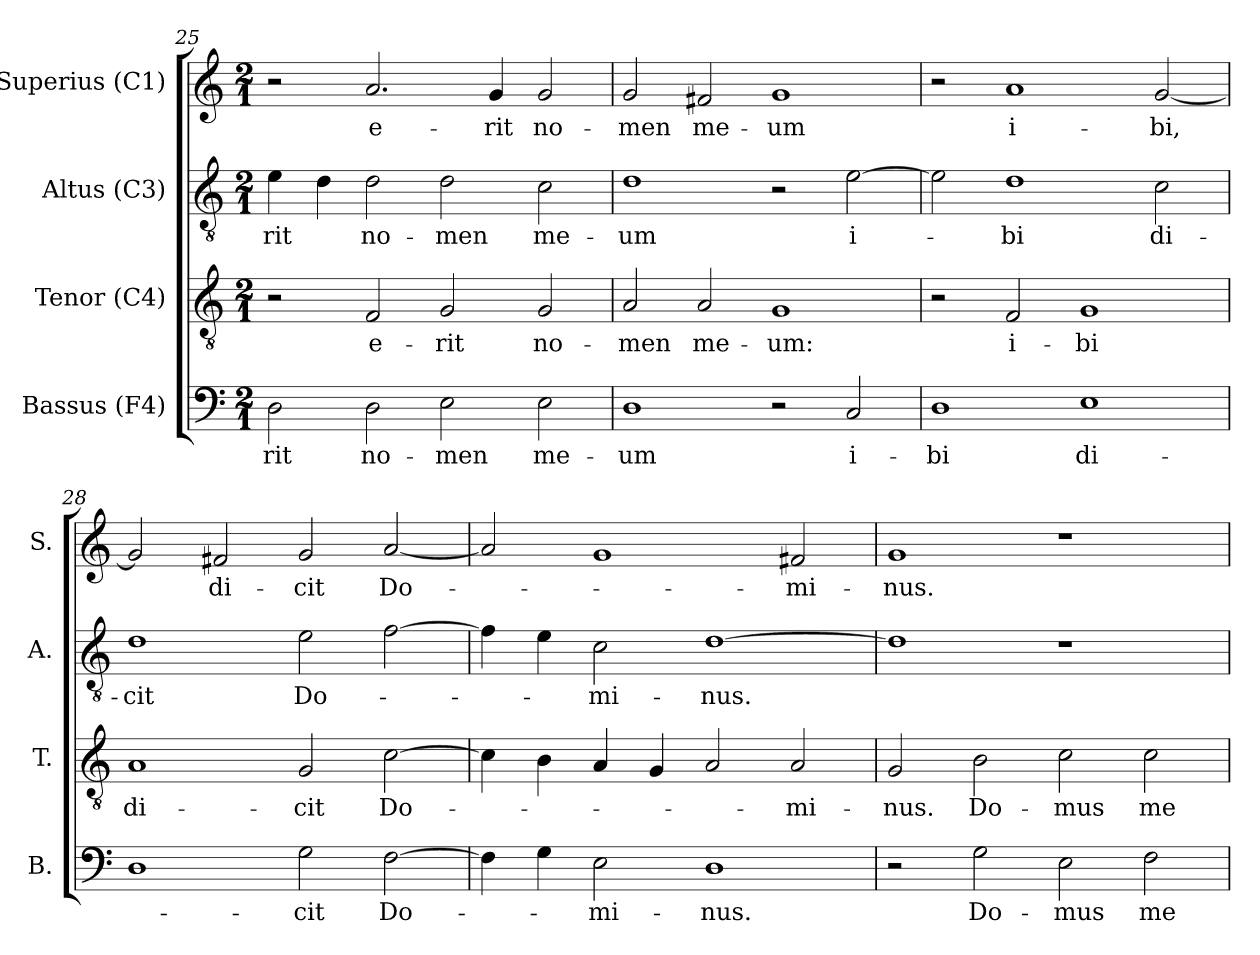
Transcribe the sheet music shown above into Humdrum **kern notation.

**kern	**text	**kern	**text	**kern	**text	**kern	**text
*part4	*part4	*part3	*part3	*part2	*part2	*part1	*part1
*staff4	*staff4	*staff3	*staff3	*staff2	*staff2	*staff1	*staff1
*I"Bassus (F4)	*	*I"Tenor (C4)	*	*I"Altus (C3)	*	*I"Superius (C1)	*
*I'B.	*	*I'T.	*	*I'A.	*	*I'S.	*
!!LO:LB:g=z
*clefF4	*	*clefGv2	*	*clefGv2	*	*clefG2	*
*	*	*ITrd7c12	*	*ITrd7c12	*	*	*
*k[]	*	*k[]	*	*k[]	*	*k[]	*
*C:	*	*C:	*	*C:	*	*C:	*
*M2/1	*	*M2/1	*	*M2/1	*	*M2/1	*
=25	=25	=25	=25	=25	=25	=25	=25
!	!LO:LY:b:color=#000000	!	!	!	!	!	!
!	!	!	!	!	!LO:LY:b:color=#000000	!	!
2Di\	-rit	2r	.	4Ei\	-rit	2r	.
.	.	.	.	4Di\	.	.	.
!	!LO:LY:b:color=#000000	!	!	!	!	!	!
!	!	!	!LO:LY:b:color=#000000	!	!	!	!
!	!	!	!	!	!LO:LY:b:color=#000000	!	!
!	!	!	!	!	!	!	!LO:LY:b:color=#000000
2Di\	no-	2FFi/	e-	2Di\	no-	2.ai/	e-
!	!LO:LY:b:color=#000000	!	!	!	!	!	!
!	!	!	!LO:LY:b:color=#000000	!	!	!	!
!	!	!	!	!	!LO:LY:b:color=#000000	!	!
2Ei\	-men	2GGi/	-rit	2Di\	-men	.	.
!	!	!	!	!	!	!	!LO:LY:b:color=#000000
.	.	.	.	.	.	4gi/	-rit
!	!LO:LY:b:color=#000000	!	!	!	!	!	!
!	!	!	!LO:LY:b:color=#000000	!	!	!	!
!	!	!	!	!	!LO:LY:b:color=#000000	!	!
!	!	!	!	!	!	!	!LO:LY:b:color=#000000
2Ei\	me-	2GGi/	no-	2Ci\	me-	2gi/	no-
=26	=26	=26	=26	=26	=26	=26	=26
!	!LO:LY:b:color=#000000	!	!	!	!	!	!
!	!	!	!LO:LY:b:color=#000000	!	!	!	!
!	!	!	!	!	!LO:LY:b:color=#000000	!	!
!	!	!	!	!	!	!	!LO:LY:b:color=#000000
1Di	-um	2AAi/	-men	1Di	-um	2gi/	-men
!	!	!	!LO:LY:b:color=#000000	!	!	!	!
!	!	!	!	!	!	!	!LO:LY:b:color=#000000
.	.	2AAi/	me-	.	.	2f#i/	me-
!	!	!	!LO:LY:b:color=#000000	!	!	!	!
!	!	!	!	!	!	!	!LO:LY:b:color=#000000
2r	.	1GGi	-um:	2r	.	1gi	-um
!	!LO:LY:b:color=#000000	!	!	!	!	!	!
!	!	!	!	!	!LO:LY:b:color=#000000	!	!
2Ci/	i-	.	.	[2Ei\	i-	.	.
=27	=27	=27	=27	=27	=27	=27	=27
!	!LO:LY:b:color=#000000	!	!	!	!	!	!
1Di	-bi	2r	.	2Ei\]	.	2r	.
!	!	!	!LO:LY:b:color=#000000	!	!	!	!
!	!	!	!	!	!LO:LY:b:color=#000000	!	!
!	!	!	!	!	!	!	!LO:LY:b:color=#000000
.	.	2FFi/	i-	1Di	-bi	1ai	i-
!	!LO:LY:b:color=#000000	!	!	!	!	!	!
!	!	!	!LO:LY:b:color=#000000	!	!	!	!
1Ei	di-	1GGi	-bi	.	.	.	.
!	!	!	!	!	!LO:LY:b:color=#000000	!	!
!	!	!	!	!	!	!	!LO:LY:b:color=#000000
.	.	.	.	2Ci\	di-	[2gi/	-bi,
=28	=28	=28	=28	=28	=28	=28	=28
!	!	!	!LO:LY:b:color=#000000	!	!	!	!
!	!	!	!	!	!LO:LY:b:color=#000000	!	!
1Di	.	1AAi	di-	1Di	-cit	2gi/]	.
!	!	!	!	!	!	!	!LO:LY:b:color=#000000
.	.	.	.	.	.	2f#i/	di-
!	!LO:LY:b:color=#000000	!	!	!	!	!	!
!	!	!	!LO:LY:b:color=#000000	!	!	!	!
!	!	!	!	!	!LO:LY:b:color=#000000	!	!
!	!	!	!	!	!	!	!LO:LY:b:color=#000000
2Gi\	-cit	2GGi/	-cit	2Ei\	Do-	2gi/	-cit
!	!LO:LY:b:color=#000000	!	!	!	!	!	!
!	!	!	!LO:LY:b:color=#000000	!	!	!	!
!	!	!	!	!	!	!	!LO:LY:b:color=#000000
[2Fi\	Do-	[2Ci\	Do-	[2Fi\	.	[2ai/	Do-
!!LO:PB:g=z
=29	=29	=29	=29	=29	=29	=29	=29
4Fi\]	.	4Ci\]	.	4Fi\]	.	2ai/]	.
4Gi\	.	4BBi\	.	4Ei\	.	.	.
!	!LO:LY:b:color=#000000	!	!	!	!	!	!
!	!	!	!	!	!LO:LY:b:color=#000000	!	!
2Ei\	-mi-	4AAi/	.	2Ci\	-mi-	1gi	.
.	.	4GGi/	.	.	.	.	.
!	!LO:LY:b:color=#000000	!	!	!	!	!	!
!	!	!	!	!	!LO:LY:b:color=#000000	!	!
1Di	-nus.	2AAi/	.	[1Di	-nus.	.	.
!	!	!	!LO:LY:b:color=#000000	!	!	!	!
!	!	!	!	!	!	!	!LO:LY:b:color=#000000
.	.	2AAi/	-mi-	.	.	2f#i/	-mi-
=30	=30	=30	=30	=30	=30	=30	=30
!	!	!	!LO:LY:b:color=#000000	!	!	!	!
!	!	!	!	!	!	!	!LO:LY:b:color=#000000
2r	.	2GGi/	-nus.	1Di]	.	1gi	-nus.
!	!LO:LY:b:color=#000000	!	!	!	!	!	!
!	!	!	!LO:LY:b:color=#000000	!	!	!	!
2Gi\	Do-	2BBi\	Do-	.	.	.	.
!	!LO:LY:b:color=#000000	!	!	!	!	!	!
!	!	!	!LO:LY:b:color=#000000	!	!	!	!
2Ei\	-mus	2Ci\	-mus	1r	.	1r	.
!	!LO:LY:b:color=#000000	!	!	!	!	!	!
!	!	!	!LO:LY:b:color=#000000	!	!	!	!
2Fi\	me-	2Ci\	me-	.	.	.	.
=	=	=	=	=	=	=	=
*-	*-	*-	*-	*-	*-	*-	*-
